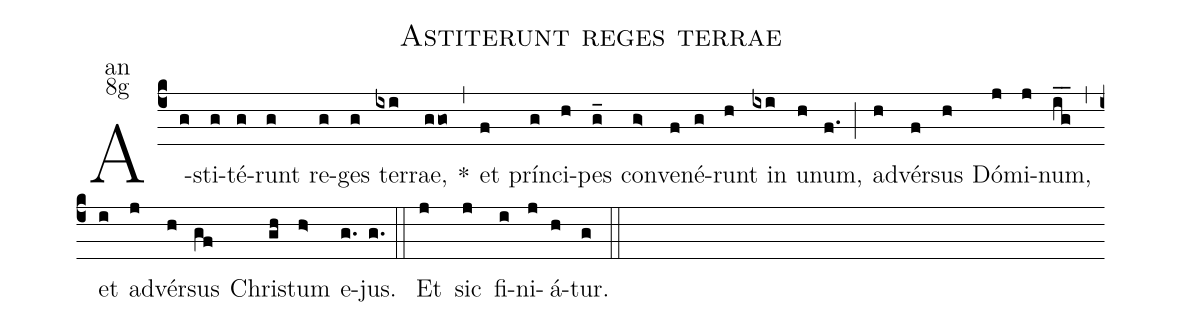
name:Astiterunt reges terrae;
office-part:an;
mode:8g;
%%
(c4) A(g)sti(g)té(g)runt(g) re(g)ges(g) ter(ixi)rae,(ggo)
<sp>*</sp>(,)
et(f) prín(g)ci(h)pes(g_) con(g>)ve(f)né(g)runt(h) in(ixi) u(h)num,(f.) (;)
ad(h)vér(f)sus(h) Dó(j)mi(j)num,(ig__) (,) et(i) ad(j)vér(h)sus(gf) Chri(gh)stum(h>) e(g.)jus.(g.) (::)
<eu> Et(j) sic(j) fi(i)ni(j)á(h)tur.(g) </eu> (::)
